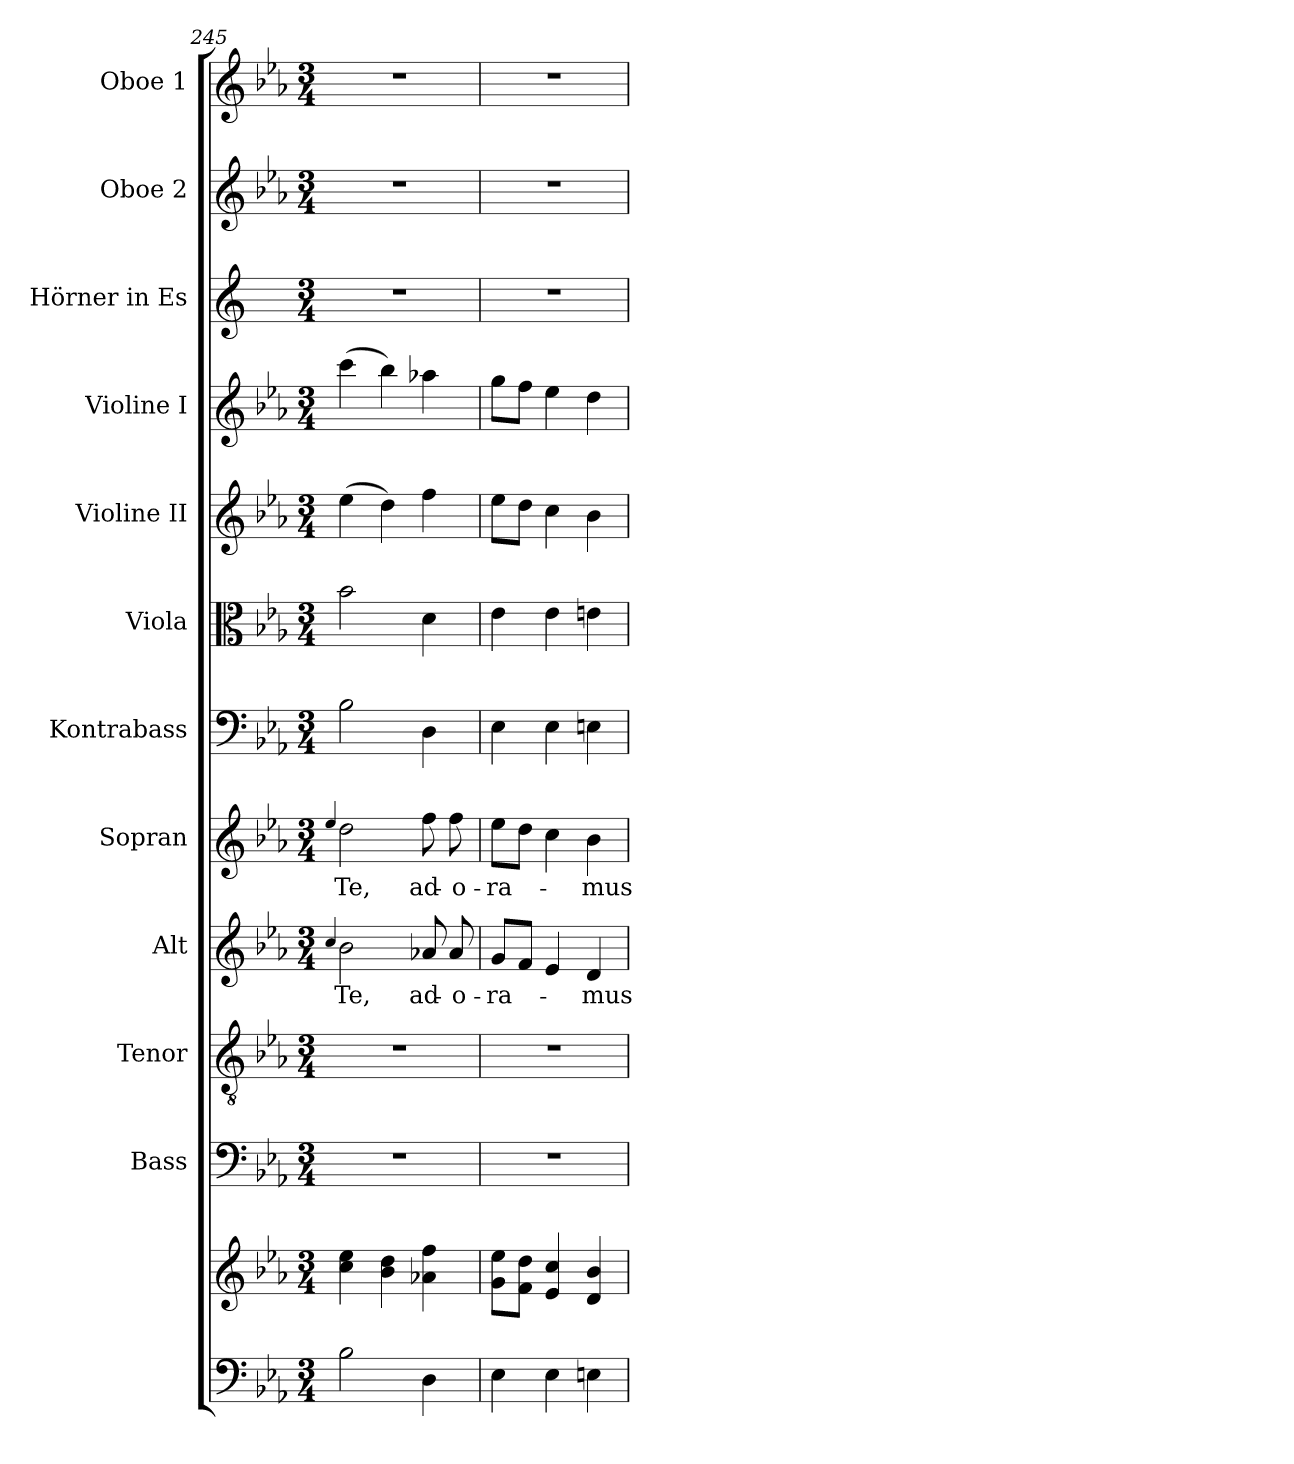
**kern	**kern	**kern	**kern	**kern	**text	**kern	**text	**kern	**kern	**kern	**kern	**kern	**kern	**kern
*part12	*part12	*part11	*part10	*part9	*part9	*part8	*part8	*part7	*part6	*part5	*part4	*part3	*part2	*part1
*staff13	*staff12	*staff11	*staff10	*staff9	*staff9	*staff8	*staff8	*staff7	*staff6	*staff5	*staff4	*staff3	*staff2	*staff1
*	*	*I"Bass	*I"Tenor	*I"Alt	*	*I"Sopran	*	*I"Kontrabass	*I"Viola	*I"Violine II	*I"Violine I	*I"Hörner in Es	*I"Oboe 2	*I"Oboe 1
*	*	*I'B.	*I'T.	*I'A.	*	*I'S.	*	*I'Kb.	*I'Vla.	*I'Vl. II	*I'Vl. I	*	*I'Ob. 2	*I'Ob. 1
!!LO:PB:g=z
*clefF4	*clefG2	*clefF4	*clefGv2	*clefG2	*	*clefG2	*	*clefF4	*clefC3	*clefG2	*clefG2	*clefG2	*clefG2	*clefG2
*	*	*	*	*	*	*	*	*ITrd7c12	*	*	*	*ITrd5c9	*	*
*k[b-e-a-]	*k[b-e-a-]	*k[b-e-a-]	*k[b-e-a-]	*k[b-e-a-]	*	*k[b-e-a-]	*	*k[b-e-a-]	*k[b-e-a-]	*k[b-e-a-]	*k[b-e-a-]	*k[b-e-a-]	*k[b-e-a-]	*k[b-e-a-]
*E-:	*E-:	*E-:	*E-:	*E-:	*	*E-:	*	*E-:	*E-:	*E-:	*E-:	*E-:	*E-:	*E-:
*M3/4	*M3/4	*M3/4	*M3/4	*M3/4	*	*M3/4	*	*M3/4	*M3/4	*M3/4	*M3/4	*M3/4	*M3/4	*M3/4
=245	=245	=245	=245	=245	=245	=245	=245	=245	=245	=245	=245	=245	=245	=245
.	.	.	.	4qqcc/	.	4qqee-/	.	.	.	.	.	.	.	.
!	!	!	!	!	!LO:LY:b	!	!LO:LY:b	!	!	!	!	!	!	!
2B-\	4cc\ 4ee-\	2.r	2.r	2b-\	Te,	2dd\	Te,	2BB-\	2b-\	(>4ee-\	(>4ccc\	2.r	2.r	2.r
.	4b-\ 4dd\	.	.	.	.	.	.	.	.	4dd\)	4bb-\)	.	.	.
!	!	!	!	!	!LO:LY:b	!	!LO:LY:b	!	!	!	!	!	!	!
4D\	4a-X\ 4ff\	.	.	8a-X/	ad-	8ff\	ad-	4DD\	4d\	4ff\	4aa-X\	.	.	.
!	!	!	!	!	!LO:LY:b	!	!LO:LY:b	!	!	!	!	!	!	!
.	.	.	.	8a-/	-o-	8ff\	-o-	.	.	.	.	.	.	.
=246	=246	=246	=246	=246	=246	=246	=246	=246	=246	=246	=246	=246	=246	=246
!	!	!	!	!	!LO:LY:b	!	!LO:LY:b	!	!	!	!	!	!	!
4E-\	8g\ 8ee-\L	2.r	2.r	8g/L	-ra-	8ee-\L	-ra-	4EE-\	4e-\	8ee-\L	8gg\L	2.r	2.r	2.r
.	8f\ 8dd\J	.	.	8f/J	.	8dd\J	.	.	.	8dd\J	8ff\J	.	.	.
4E-\	4e-/ 4cc/	.	.	4e-/	.	4cc\	.	4EE-\	4e-\	4cc\	4ee-\	.	.	.
!	!	!	!	!	!LO:LY:b	!	!LO:LY:b	!	!	!	!	!	!	!
4En\	4d/ 4b-/	.	.	4d/	-mus	4b-\	-mus	4EEn\	4en\	4b-\	4dd\	.	.	.
=	=	=	=	=	=	=	=	=	=	=	=	=	=	=
*-	*-	*-	*-	*-	*-	*-	*-	*-	*-	*-	*-	*-	*-	*-
